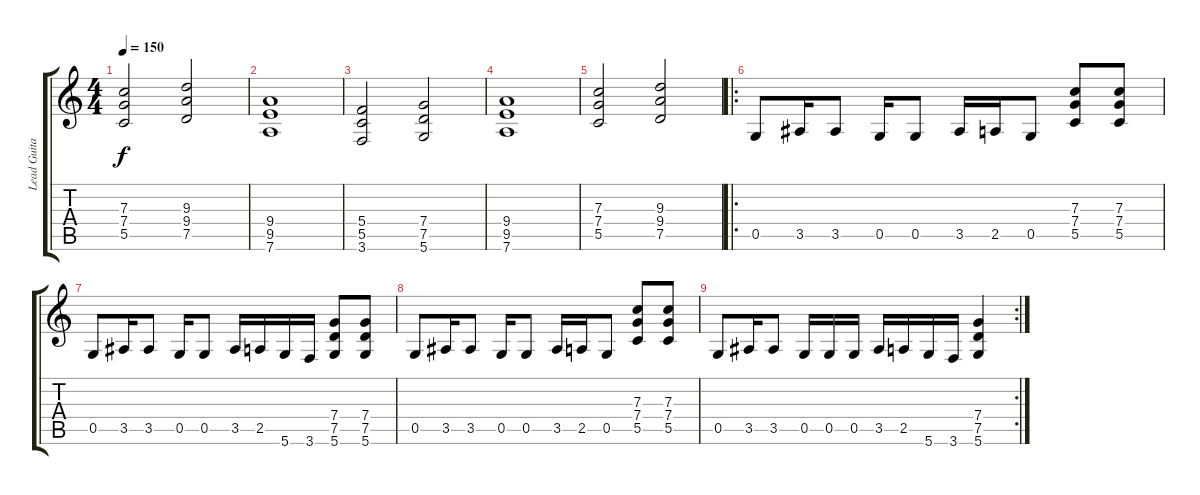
\track ("Lead Guitar" "Lead Guita") {instrument distortionguitar}
\staff {score tabs}
\tuning (D4 A3 F3 C3 G2 D2) {hide}
\ts (4 4)
\tempo 150
\clef g2
\ks c
(7.3 7.4 5.5).2{dy f} (9.3 9.4 7.5).2 |
(9.4 9.5 7.6).1 |
(5.4 5.5 3.6).2 (7.4 7.5 5.6).2 |
(9.4 9.5 7.6).1 |
(7.3 7.4 5.5).2 (9.3 9.4 7.5).2 |
\ro
0.5.8 3.5.16 3.5.8 0.5.16 0.5.8 3.5.16 2.5.16 0.5.8 (7.3 7.4 5.5).8 (7.3 7.4 5.5).8 |
0.5.8 3.5.16 3.5.8 0.5.16 0.5.8 3.5.16 2.5.16 5.6.16 3.6.16 (7.4 7.5 5.6).8 (7.4 7.5 5.6).8 |
0.5.8 3.5.16 3.5.8 0.5.16 0.5.8 3.5.16 2.5.16 0.5.8 (7.3 7.4 5.5).8 (7.3 7.4 5.5).8 |
\rc 2
0.5.8 3.5.16 3.5.8 0.5.16 0.5.16 0.5.16 3.5.16 2.5.16 5.6.16 3.6.16 (7.4 7.5 5.6).4
